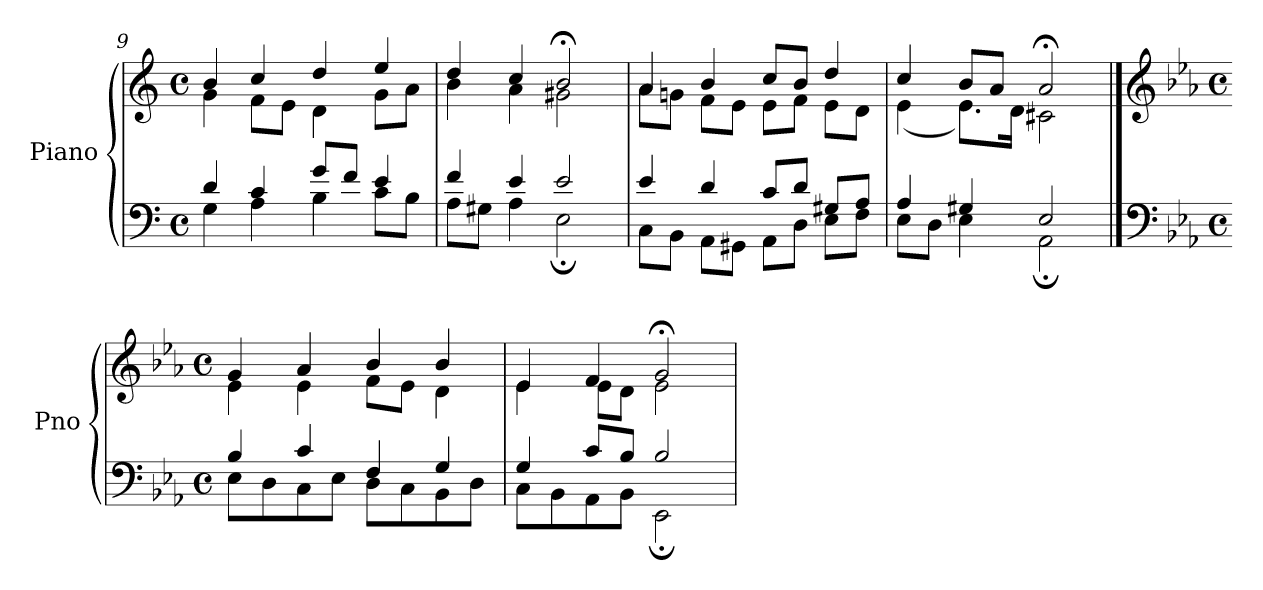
**kern	**kern
*part1	*part1
*staff2	*staff1
*I"Piano	*
*I'Pno	*
*clefF4	*clefG2
*k[]	*k[]
*M4/4	*M4/4
*met(c)	*met(c)
=9	=9
*^	*^
4d/	4G\	4b/	4g\
4c/	4A\	4cc/	8f\L
.	.	.	8e\J
8g/L	4B\	4dd/	4d\
8f/J	.	.	.
4e/	8c\L	4ee/	8g\L
.	8B\J	.	8a\J
=10	=10	=10	=10
4f/	8A\L	4dd/	4b\
.	8G#X\J	.	.
4e/	4A\	4cc/	4a\
2e/	2E;\	2b;</	2g#X\
=11	=11	=11	=11
4e/	8C\L	4a/	8a\L
.	8BB\J	.	8gn\J
4d/	8AA\L	4b/	8f\L
.	8GG#X\J	.	8e\J
8c/L	8AA\L	8cc/L	8e\L
8d/J	8D\J	8b/J	8f\J
8G#X/L	8E\L	4dd/	8e\L
8A/J	8F\J	.	8d\J
=12	=12	=12	=12
4A/	8E\L	4cc/	(<4e\
.	8D\J	.	.
4G#X/	4E\	8b/L	8.e\L)
.	.	8a/J	.
.	.	.	16d\Jk
2E/	2AA;\	2a;</	2c#X\
==1	==1	==1	==1
*clefF4	*	*clefG2	*
*k[b-e-a-]	*	*k[b-e-a-]	*
*M4/4	*	*M4/4	*
*met(c)	*	*met(c)	*
4B-/	8E-\L	4g/	4e-\
.	8D\	.	.
4c/	8C\	4a-/	4e-\
.	8E-\J	.	.
4F/	8D\L	4b-/	8f\L
.	8C\	.	8e-\J
4G/	8BB-\	4b-/	4d\
.	8D\J	.	.
=2	=2	=2	=2
4G/	8C\L	4e-/	4e-\
.	8BB-\	.	.
8c/L	8AA-\	4f/	8e-\L
8B-/J	8BB-\J	.	8d\J
2B-/	2EE-;\	2g;</	2e-\
*v	*v	*	*
*	*v	*v
=	=
*-	*-
